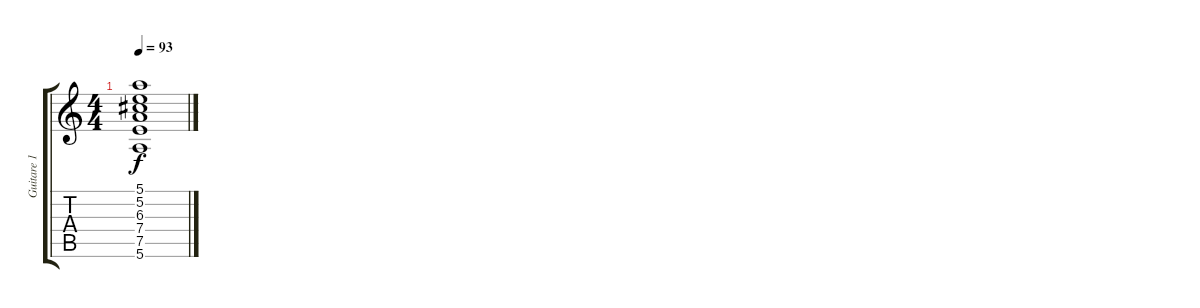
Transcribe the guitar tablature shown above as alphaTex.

\track ("Guitare 1" "Guitare 1") {instrument electricguitarjazz}
\staff {score tabs}
\tuning (E4 B3 G3 D3 A2 E2) {hide}
\ts (4 4)
\tempo 93
\clef g2
\ks c
(5.1{t} 5.2{t} 6.3{t} 7.4{t} 7.5{t} 5.6{t}).1{dy f}
